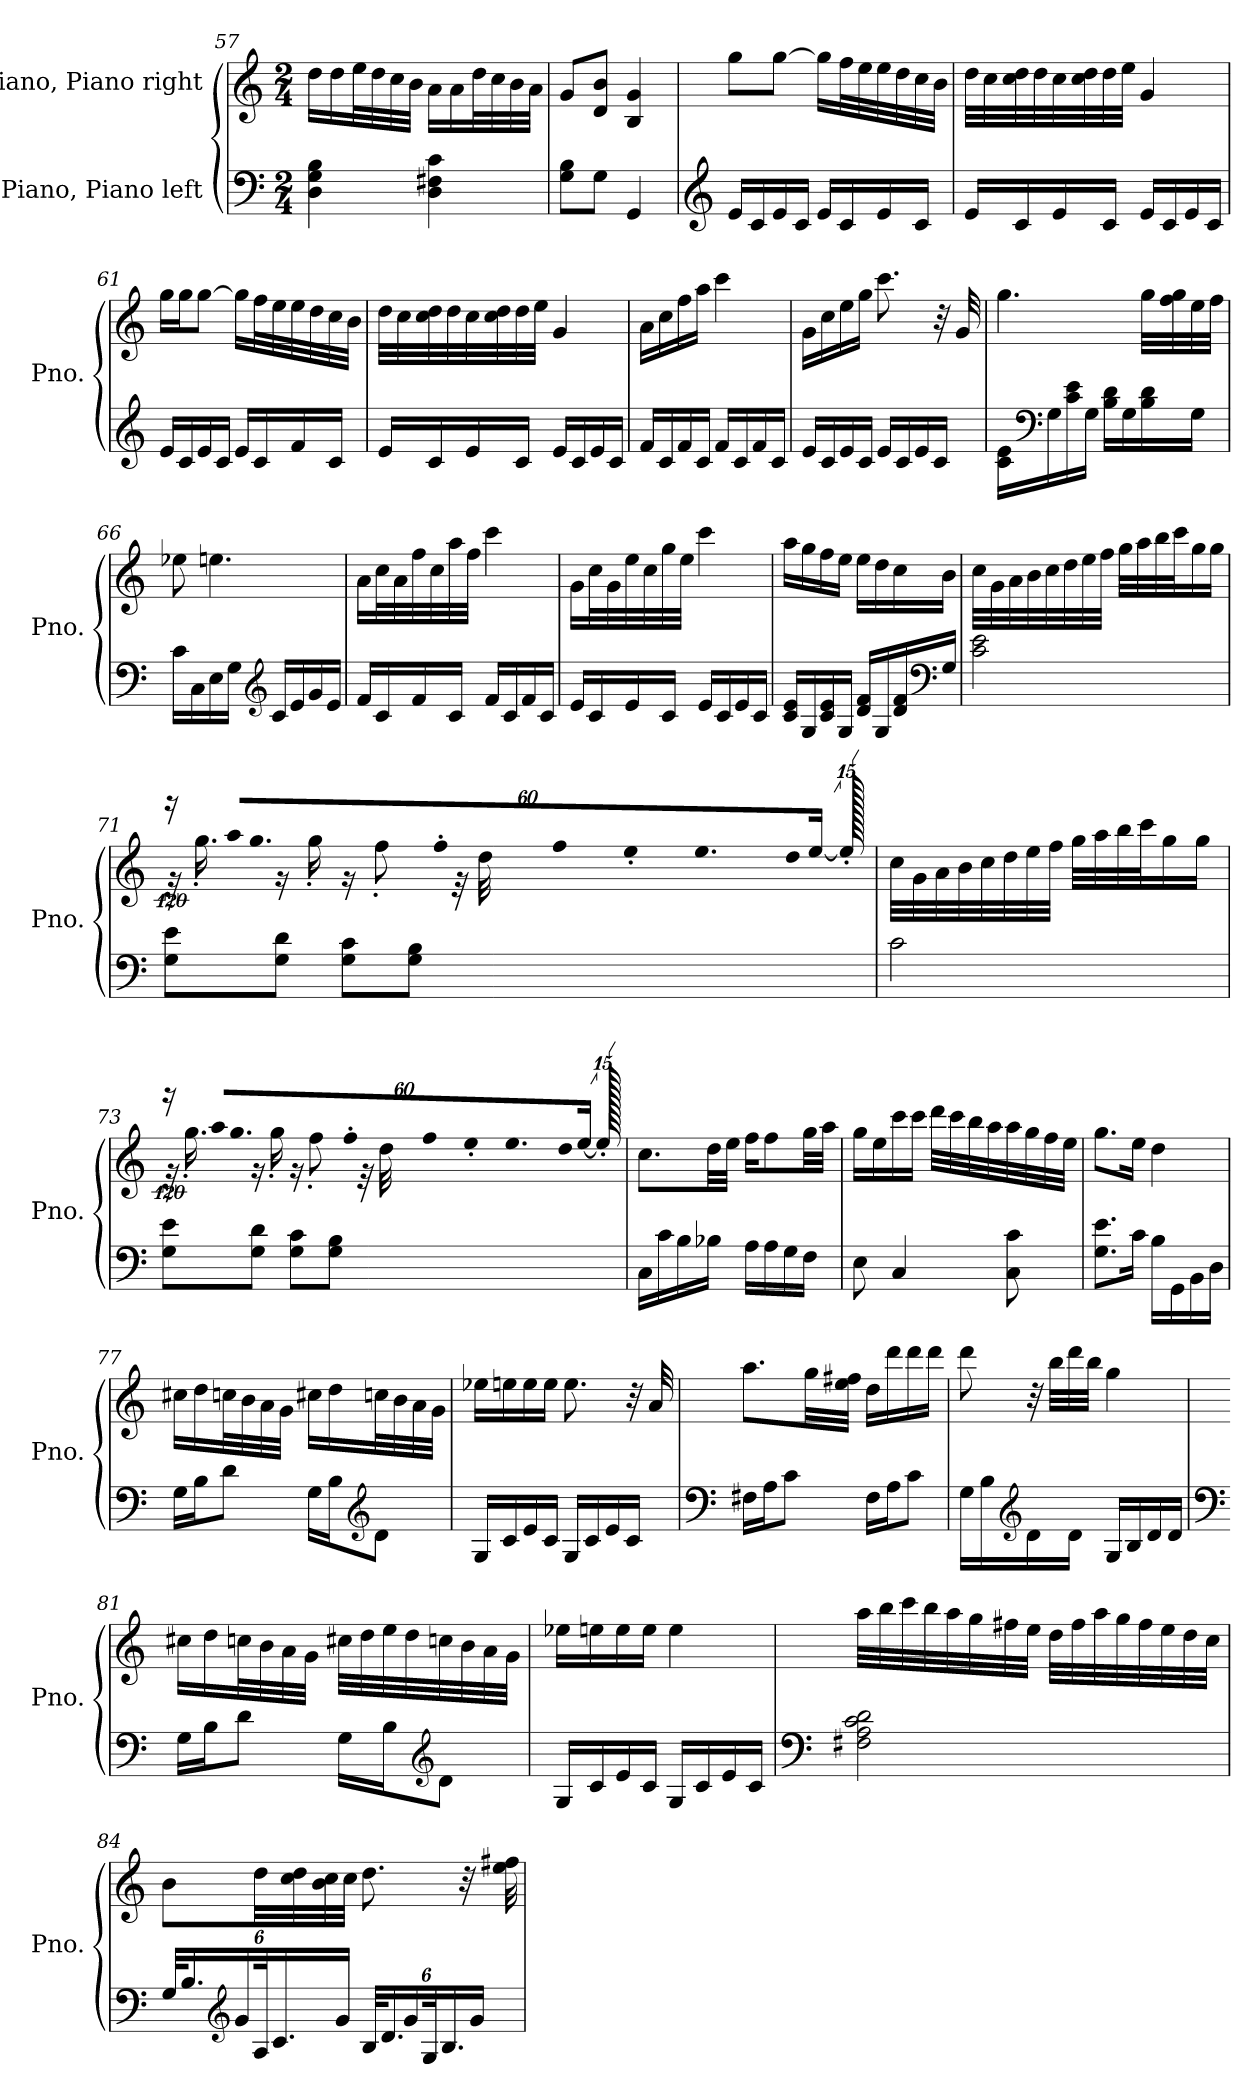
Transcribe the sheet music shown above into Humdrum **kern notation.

**kern	**kern
*part2	*part1
*staff2	*staff1
*I"Piano, Piano left	*I"Piano, Piano right
*I'Pno.	*I'Pno.
*clefF4	*clefG2
*k[]	*k[]
*M2/4	*M2/4
=57	=57
4D\ 4G\ 4B\	16dd\LL
.	16dd\
.	32ee\L
.	32dd\
.	32cc\
.	32b\JJJ
4D\ 4F#X\ 4c\	16a\LL
.	16a\
.	32dd\L
.	32cc\
.	32b\
.	32a\JJJ
=58	=58
8G\ 8B\L	8g/L
8G\J	8d/ 8b/J
4GG/	4B/ 4g/
=59	=59
*clefG2	*
16e/LL	8gg\L
16c/	.
16e/	[8gg\J
16c/JJ	.
16e/LL	16gg\LL]
16c/	32ff\L
.	32ee\
16e/	32ee\
.	32dd\
16c/JJ	32cc\
.	32b\JJJ
!!LO:LB:g=z
=60	=60
16e/LL	32dd\LLL
.	32cc\
16c/	32cc\ 32dd\
.	32dd\
16e/	32cc\
.	32cc\ 32dd\
16c/JJ	32dd\
.	32ee\JJJ
16e/LL	4g/
16c/	.
16e/	.
16c/JJ	.
=61	=61
16e/LL	16gg\LL
16c/	16gg\J
16e/	[8gg\J
16c/JJ	.
16e/LL	16gg\LL]
16c/	32ff\L
.	32ee\
16f/	32ee\
.	32dd\
16c/JJ	32cc\
.	32b\JJJ
=62	=62
16e/LL	32dd\LLL
.	32cc\
16c/	32cc\ 32dd\
.	32dd\
16e/	32cc\
.	32cc\ 32dd\
16c/JJ	32dd\
.	32ee\JJJ
16e/LL	4g/
16c/	.
16e/	.
16c/JJ	.
!!LO:LB:g=z
=63	=63
16f/LL	16a\LL
16c/	16cc\
16f/	16ff\
16c/JJ	16aa\JJ
16f/LL	4ccc\
16c/	.
16f/	.
16c/JJ	.
=64	=64
16e/LL	16g\LL
16c/	16cc\
16e/	16ee\
16c/JJ	16gg\JJ
16e/LL	8.ccc\
16c/	.
16e/	.
16c/JJ	32r
.	32g/
=65	=65
16c\ 16e\LL	4.gg\
*clefF4	*
16G\	.
16c\ 16e\	.
16G\JJ	.
16B\ 16d\LL	.
16G\	.
16B\ 16d\	32gg\LLL
.	32ff\ 32gg\
16G\JJ	32ee\
.	32ff\JJJ
=66	=66
16c\LL	8ee-X\
16C\	.
16E\	4.een\
16G\JJ	.
*clefG2	*
16c/LL	.
16e/	.
16g/	.
16e/JJ	.
!!LO:LB:g=z
=67	=67
16f/LL	16a\LL
16c/	32cc\L
.	32a\
16f/	32ff\
.	32cc\
16c/JJ	32aa\
.	32ff\JJJ
16f/LL	4ccc\
16c/	.
16f/	.
16c/JJ	.
=68	=68
16e/LL	16g\LL
16c/	32cc\L
.	32g\
16e/	32ee\
.	32cc\
16c/JJ	32gg\
.	32ee\JJJ
16e/LL	4ccc\
16c/	.
16e/	.
16c/JJ	.
=69	=69
16c/ 16e/LL	16aa\LL
16G/	16gg\
16c/ 16e/	16ff\
16G/JJ	16ee\JJ
16d/ 16f/LL	16ee\LL
16G/	16dd\
16d/ 16f/	16cc\
*clefF4	*
16G/JJ	16b\JJ
!!LO:LB:g=z
=70	=70
2c\ 2e\	32cc\LLL
.	32g\
.	32a\
.	32b\
.	32cc\
.	32dd\
.	32ee\
.	32ff\JJJ
.	32gg\LLL
.	32aa\
.	32bb\
.	32ccc\J
.	16gg\
.	16gg\JJ
=71	=71
!	!LO:N:vis=16
*	*^
8G\ 8e\L	1920%107r	32r
.	.	16.gg'\
!	!LO:N:vis=32	!
.	1920%53aa/KLL	.
.	18.gg/	.
8G\ 8d\J	.	16r
!	!LO:N:vis=16	!
.	1920%107ff'/	.
.	.	16gg'\
!	!LO:N:vis=16	!
.	1920%107ff/	.
8G\ 8c\L	.	16r
!	!LO:N:vis=16	!
.	1920%107ee'/	.
.	.	8ff'\
.	18.ee/	.
8G\ 8B\J	.	.
!	!LO:N:vis=32	!
.	1920%53dd/K	.
.	.	32r
.	[960%53ee/JJ	.
.	.	32dd\
1920ryy	1920ee'/]	1920ryy
*	*v	*v
!!LO:LB:g=z
=72	=72
2c\	32cc\LLL
.	32g\
.	32a\
.	32b\
.	32cc\
.	32dd\
.	32ee\
.	32ff\JJJ
.	32gg\LLL
.	32aa\
.	32bb\
.	32ccc\J
.	16gg\
.	16gg\JJ
=73	=73
!	!LO:N:vis=16
*	*^
8G\ 8e\L	1920%107r	32r
.	.	16.gg'\
!	!LO:N:vis=32	!
.	1920%53aa/KLL	.
.	18.gg/	.
8G\ 8d\J	.	16r
!	!LO:N:vis=16	!
.	1920%107ff'/	.
.	.	16gg'\
!	!LO:N:vis=16	!
.	1920%107ff/	.
8G\ 8c\L	.	16r
!	!LO:N:vis=16	!
.	1920%107ee'/	.
.	.	8ff'\
.	18.ee/	.
8G\ 8B\J	.	.
!	!LO:N:vis=32	!
.	1920%53dd/K	.
.	.	32r
.	[960%53ee/JJ	.
.	.	32dd\
1920ryy	1920ee'/]	1920ryy
*	*v	*v
=74	=74
16C\LL	8.cc\L
16c\	.
16B\	.
16B-X\JJ	32dd\LL
.	32ee\JJJ
16A\LL	16ff\KL
16A\	8ff\
16G\	.
16F\JJ	32gg\LL
.	32aa\JJJ
!!LO:PB:g=z
=75	=75
8E\	16gg\LL
.	16ee\
4C/	16ccc\
.	16ccc\JJ
.	32ddd\LLL
.	32ccc\
.	32bb\
.	32aa\
8C\ 8c\	32aa\
.	32gg\
.	32ff\
.	32ee\JJJ
=76	=76
8.G\ 8.e\L	8.gg\L
16c\Jk	16ee\Jk
16B\LL	4dd\
16GG\	.
16BB\	.
16D\JJ	.
=77	=77
16G\LL	16cc#X\LL
16B\J	16dd\
8d\J	32ccn\L
.	32b\
.	32a\
.	32g\JJJ
16G\LL	16cc#X\LL
16B\J	16dd\
*clefG2	*
8d\J	32ccn\L
.	32b\
.	32a\
.	32g\JJJ
!!LO:LB:g=z
=78	=78
16G/LL	16ee-X\LL
16c/	16een\
16e/	16ee\
16c/JJ	16ee\JJ
16G/LL	8.ee\
16c/	.
16e/	.
16c/JJ	32r
.	32a/
=79	=79
*clefF4	*
16F#X\LL	8.aa\L
16A\J	.
8c\J	.
.	32gg\LL
.	32ee\ 32ff#X\JJJ
16F#\LL	16dd\LL
16A\J	16ddd\
8c\J	16ddd\
.	16ddd\JJ
=80	=80
16G\LL	8ddd\
16B\	.
*clefG2	*
16d\	32r
.	32bb\LLL
16d\JJ	32ddd\
.	32bb\JJJ
16G/LL	4gg\
16B/	.
16d/	.
16d/JJ	.
!!LO:LB:g=z
=81	=81
*clefF4	*
16G\LL	16cc#X\LL
16B\J	16dd\
8d\J	32ccn\L
.	32b\
.	32a\
.	32g\JJJ
16G\LL	32cc#X\LLL
.	32dd\
16B\J	32ee\
.	32dd\
*clefG2	*
8d\J	32ccn\
.	32b\
.	32a\
.	32g\JJJ
=82	=82
16G/LL	16ee-X\LL
16c/	16een\
16e/	16ee\
16c/JJ	16ee\JJ
16G/LL	4ee\
16c/	.
16e/	.
16c/JJ	.
!!LO:LB:g=z
=83	=83
*clefF4	*
2F#X\ 2A\ 2c\ 2d\	32aa\LLL
.	32bb\
.	32ccc\
.	32bb\
.	32aa\
.	32gg\
.	32ff#X\
.	32ee\JJJ
.	32dd\LLL
.	32ff#\
.	32aa\
.	32gg\
.	32ff#\
.	32ee\
.	32dd\
.	32cc\JJJ
=84	=84
*Xbrackettup	*
48G/KLL	8b\L
24.B/	.
*clefG2	*
24g/	.
48A/K	32dd\LL
24.c/	.
.	32cc\ 32dd\
.	32b\ 32cc\
24g/JJ	.
.	32cc\JJJ
48B/KLL	8.dd\
24.d/	.
24g/	.
48G/K	.
24.B/	.
.	32r
24g/JJ	.
.	32ee\ 32ff#X\
=	=
*-	*-
